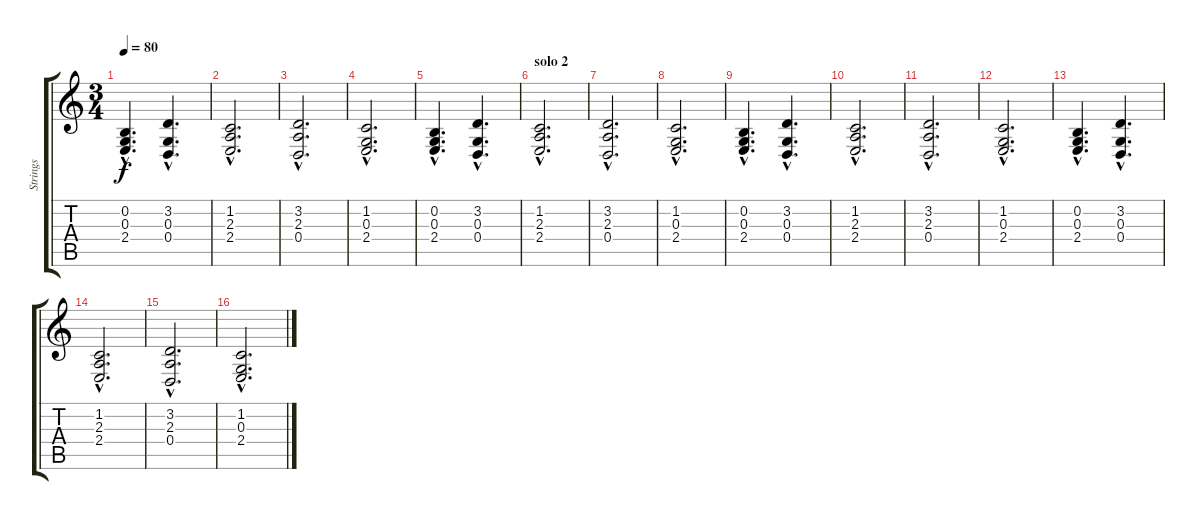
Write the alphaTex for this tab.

\track ("Strings" "Strings") {instrument synthstrings1}
\staff {score tabs}
\tuning (E4 B3 G3 D3 A2 E2) {hide}
\ts (3 4)
\tempo 80
\clef g2
\ks c
(0.2{hac} 0.3{hac} 2.4{hac}).4{d dy f} (3.2{hac} 0.3{hac} 0.4{hac}).4{d} |
(1.2{hac} 2.3{hac} 2.4{hac}).2{d} |
(3.2{hac} 2.3{hac} 0.4{hac}).2{d} |
(1.2{hac} 0.3{hac} 2.4{hac}).2{d} |
(0.2{hac} 0.3{hac} 2.4{hac}).4{d} (3.2{hac} 0.3{hac} 0.4{hac}).4{d} |
\section ("" "solo 2")
(1.2{hac} 2.3{hac} 2.4{hac}).2{d} |
(3.2{hac} 2.3{hac} 0.4{hac}).2{d} |
(1.2{hac} 0.3{hac} 2.4{hac}).2{d} |
(0.2{hac} 0.3{hac} 2.4{hac}).4{d} (3.2{hac} 0.3{hac} 0.4{hac}).4{d} |
(1.2{hac} 2.3{hac} 2.4{hac}).2{d} |
(3.2{hac} 2.3{hac} 0.4{hac}).2{d} |
(1.2{hac} 0.3{hac} 2.4{hac}).2{d} |
(0.2{hac} 0.3{hac} 2.4{hac}).4{d} (3.2{hac} 0.3{hac} 0.4{hac}).4{d} |
(1.2{hac} 2.3{hac} 2.4{hac}).2{d} |
(3.2{hac} 2.3{hac} 0.4{hac}).2{d} |
(1.2{hac} 0.3{hac} 2.4{hac}).2{d}
